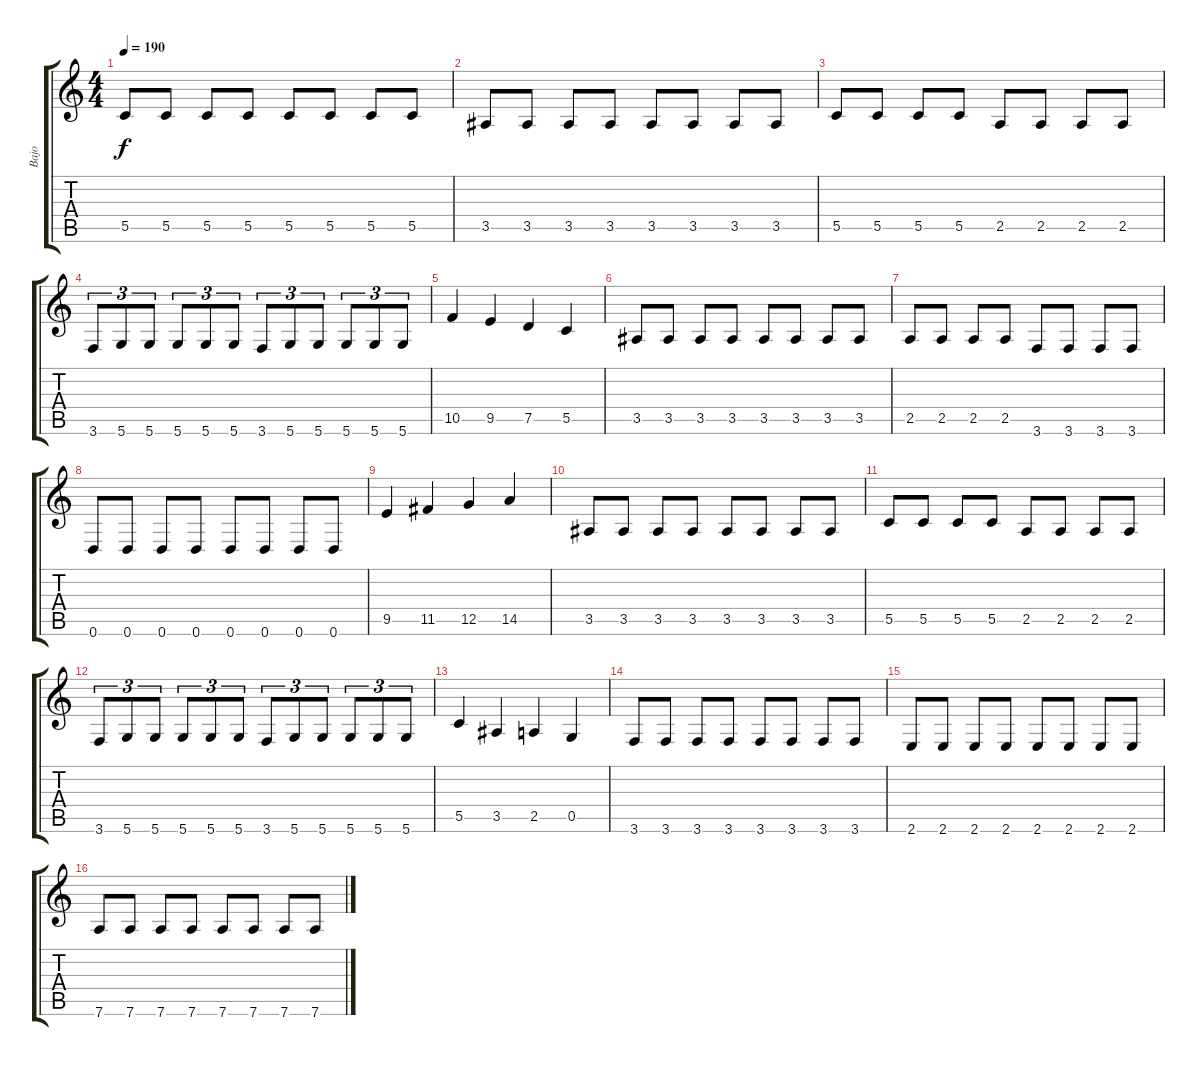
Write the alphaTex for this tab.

\track ("Bajo" "Bajo") {instrument electricbasspick}
\staff {score tabs}
\tuning (D4 A3 F3 C3 G2 D2) {hide}
\ts (4 4)
\tempo 190
\clef g2
\ks c
5.5.8{dy f} 5.5.8 5.5.8 5.5.8 5.5.8 5.5.8 5.5.8 5.5.8 |
3.5.8 3.5.8 3.5.8 3.5.8 3.5.8 3.5.8 3.5.8 3.5.8 |
5.5.8 5.5.8 5.5.8 5.5.8 2.5.8 2.5.8 2.5.8 2.5.8 |
3.6.8{tu (3 2)} 5.6.8{tu (3 2)} 5.6.8{tu (3 2)} 5.6.8{tu (3 2)} 5.6.8{tu (3 2)} 5.6.8{tu (3 2)} 3.6.8{tu (3 2)} 5.6.8{tu (3 2)} 5.6.8{tu (3 2)} 5.6.8{tu (3 2)} 5.6.8{tu (3 2)} 5.6.8{tu (3 2)} |
10.5.4 9.5.4 7.5.4 5.5.4 |
3.5.8 3.5.8 3.5.8 3.5.8 3.5.8 3.5.8 3.5.8 3.5.8 |
2.5.8 2.5.8 2.5.8 2.5.8 3.6.8 3.6.8 3.6.8 3.6.8 |
0.6.8 0.6.8 0.6.8 0.6.8 0.6.8 0.6.8 0.6.8 0.6.8 |
9.5.4 11.5.4 12.5.4 14.5.4 |
3.5.8 3.5.8 3.5.8 3.5.8 3.5.8 3.5.8 3.5.8 3.5.8 |
5.5.8 5.5.8 5.5.8 5.5.8 2.5.8 2.5.8 2.5.8 2.5.8 |
3.6.8{tu (3 2)} 5.6.8{tu (3 2)} 5.6.8{tu (3 2)} 5.6.8{tu (3 2)} 5.6.8{tu (3 2)} 5.6.8{tu (3 2)} 3.6.8{tu (3 2)} 5.6.8{tu (3 2)} 5.6.8{tu (3 2)} 5.6.8{tu (3 2)} 5.6.8{tu (3 2)} 5.6.8{tu (3 2)} |
5.5.4 3.5.4 2.5.4 0.5.4 |
3.6.8 3.6.8 3.6.8 3.6.8 3.6.8 3.6.8 3.6.8 3.6.8 |
2.6.8 2.6.8 2.6.8 2.6.8 2.6.8 2.6.8 2.6.8 2.6.8 |
7.6.8 7.6.8 7.6.8 7.6.8 7.6.8 7.6.8 7.6.8 7.6.8
